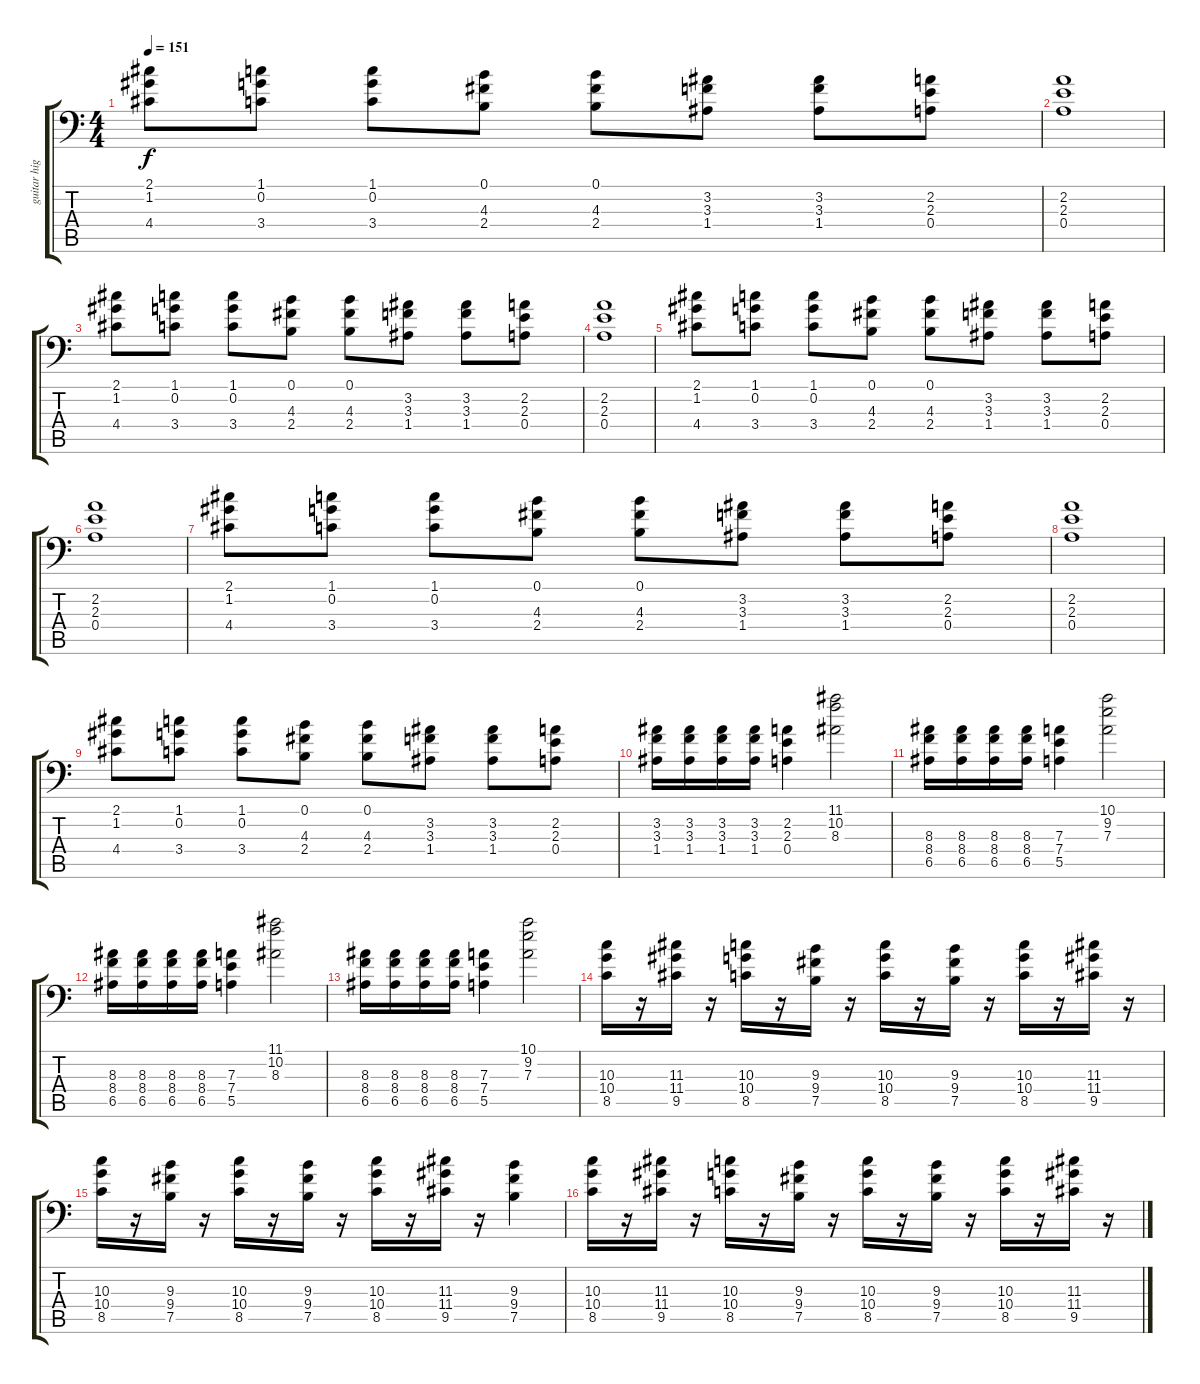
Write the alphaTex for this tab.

\track ("guitar high" "guitar hig") {instrument overdrivenguitar}
\staff {score tabs}
\tuning (B3 G3 D3 A2 E2 A1) {hide}
\ts (4 4)
\tempo 151
\clef f4
\ks c
(2.1 1.2 4.4).8{dy f} (1.1 0.2 3.4).8 (1.1 0.2 3.4).8 (0.1 4.3 2.4).8 (0.1 4.3 2.4).8 (3.2 3.3 1.4).8 (3.2 3.3 1.4).8 (2.2 2.3 0.4).8 |
(2.2 2.3 0.4).1 |
(2.1 1.2 4.4).8 (1.1 0.2 3.4).8 (1.1 0.2 3.4).8 (0.1 4.3 2.4).8 (0.1 4.3 2.4).8 (3.2 3.3 1.4).8 (3.2 3.3 1.4).8 (2.2 2.3 0.4).8 |
(2.2 2.3 0.4).1 |
(2.1 1.2 4.4).8 (1.1 0.2 3.4).8 (1.1 0.2 3.4).8 (0.1 4.3 2.4).8 (0.1 4.3 2.4).8 (3.2 3.3 1.4).8 (3.2 3.3 1.4).8 (2.2 2.3 0.4).8 |
(2.2 2.3 0.4).1 |
(2.1 1.2 4.4).8 (1.1 0.2 3.4).8 (1.1 0.2 3.4).8 (0.1 4.3 2.4).8 (0.1 4.3 2.4).8 (3.2 3.3 1.4).8 (3.2 3.3 1.4).8 (2.2 2.3 0.4).8 |
(2.2 2.3 0.4).1 |
(2.1 1.2 4.4).8 (1.1 0.2 3.4).8 (1.1 0.2 3.4).8 (0.1 4.3 2.4).8 (0.1 4.3 2.4).8 (3.2 3.3 1.4).8 (3.2 3.3 1.4).8 (2.2 2.3 0.4).8 |
(3.2 3.3 1.4).16 (3.2 3.3 1.4).16 (3.2 3.3 1.4).16 (3.2 3.3 1.4).16 (2.2 2.3 0.4).4 (11.1 10.2 8.3).2 |
(8.3 8.4 6.5).16 (8.3 8.4 6.5).16 (8.3 8.4 6.5).16 (8.3 8.4 6.5).16 (7.3 7.4 5.5).4 (10.1 9.2 7.3).2 |
(8.3 8.4 6.5).16 (8.3 8.4 6.5).16 (8.3 8.4 6.5).16 (8.3 8.4 6.5).16 (7.3 7.4 5.5).4 (11.1 10.2 8.3).2 |
(8.3 8.4 6.5).16 (8.3 8.4 6.5).16 (8.3 8.4 6.5).16 (8.3 8.4 6.5).16 (7.3 7.4 5.5).4 (10.1 9.2 7.3).2 |
(10.3 10.4 8.5).16 r.16 (11.3 11.4 9.5).16 r.16 (10.3 10.4 8.5).16 r.16 (9.3 9.4 7.5).16 r.16 (10.3 10.4 8.5).16 r.16 (9.3 9.4 7.5).16 r.16 (10.3 10.4 8.5).16 r.16 (11.3 11.4 9.5).16 r.16 |
(10.3 10.4 8.5).16 r.16 (9.3 9.4 7.5).16 r.16 (10.3 10.4 8.5).16 r.16 (9.3 9.4 7.5).16 r.16 (10.3 10.4 8.5).16 r.16 (11.3 11.4 9.5).16 r.16 (9.3 9.4 7.5).4 |
(10.3 10.4 8.5).16 r.16 (11.3 11.4 9.5).16 r.16 (10.3 10.4 8.5).16 r.16 (9.3 9.4 7.5).16 r.16 (10.3 10.4 8.5).16 r.16 (9.3 9.4 7.5).16 r.16 (10.3 10.4 8.5).16 r.16 (11.3 11.4 9.5).16 r.16
